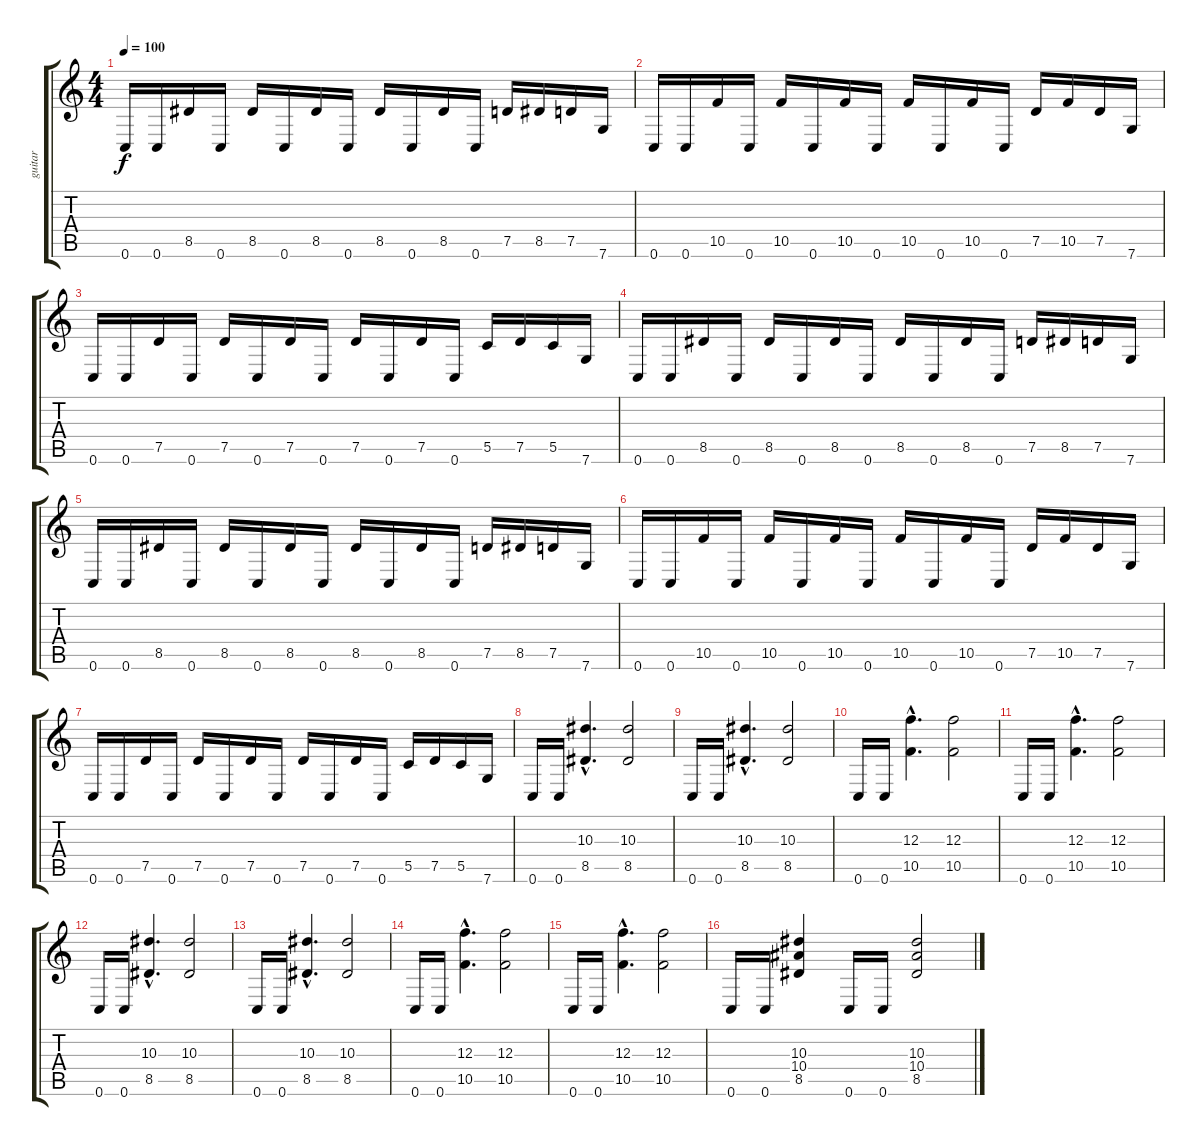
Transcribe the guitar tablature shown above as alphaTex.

\track ("guitar" "guitar") {instrument distortionguitar}
\staff {score tabs}
\tuning (D4 A3 F3 C3 G2 C2) {hide}
\ts (4 4)
\tempo 100
\clef g2
\ks c
0.6.16{dy f} 0.6.16 8.5.16 0.6.16 8.5.16 0.6.16 8.5.16 0.6.16 8.5.16 0.6.16 8.5.16 0.6.16 7.5.16 8.5.16 7.5.16 7.6.16 |
0.6.16 0.6.16 10.5.16 0.6.16 10.5.16 0.6.16 10.5.16 0.6.16 10.5.16 0.6.16 10.5.16 0.6.16 7.5.16 10.5.16 7.5.16 7.6.16 |
0.6.16 0.6.16 7.5.16 0.6.16 7.5.16 0.6.16 7.5.16 0.6.16 7.5.16 0.6.16 7.5.16 0.6.16 5.5.16 7.5.16 5.5.16 7.6.16 |
0.6.16 0.6.16 8.5.16 0.6.16 8.5.16 0.6.16 8.5.16 0.6.16 8.5.16 0.6.16 8.5.16 0.6.16 7.5.16 8.5.16 7.5.16 7.6.16 |
0.6.16 0.6.16 8.5.16 0.6.16 8.5.16 0.6.16 8.5.16 0.6.16 8.5.16 0.6.16 8.5.16 0.6.16 7.5.16 8.5.16 7.5.16 7.6.16 |
0.6.16 0.6.16 10.5.16 0.6.16 10.5.16 0.6.16 10.5.16 0.6.16 10.5.16 0.6.16 10.5.16 0.6.16 7.5.16 10.5.16 7.5.16 7.6.16 |
0.6.16 0.6.16 7.5.16 0.6.16 7.5.16 0.6.16 7.5.16 0.6.16 7.5.16 0.6.16 7.5.16 0.6.16 5.5.16 7.5.16 5.5.16 7.6.16 |
0.6.16 0.6.16 (10.3{hac} 8.5{hac}).4{d} (10.3 8.5).2 |
0.6.16 0.6.16 (10.3{hac} 8.5{hac}).4{d} (10.3 8.5).2 |
0.6.16 0.6.16 (12.3{hac} 10.5{hac}).4{d} (12.3 10.5).2 |
0.6.16 0.6.16 (12.3{hac} 10.5{hac}).4{d} (12.3 10.5).2 |
0.6.16 0.6.16 (10.3{hac} 8.5{hac}).4{d} (10.3 8.5).2 |
0.6.16 0.6.16 (10.3{hac} 8.5{hac}).4{d} (10.3 8.5).2 |
0.6.16 0.6.16 (12.3{hac} 10.5{hac}).4{d} (12.3 10.5).2 |
0.6.16 0.6.16 (12.3{hac} 10.5{hac}).4{d} (12.3 10.5).2 |
0.6.16 0.6.16 (10.3 10.4 8.5).4 0.6.16 0.6.16 (10.3 10.4 8.5).2
